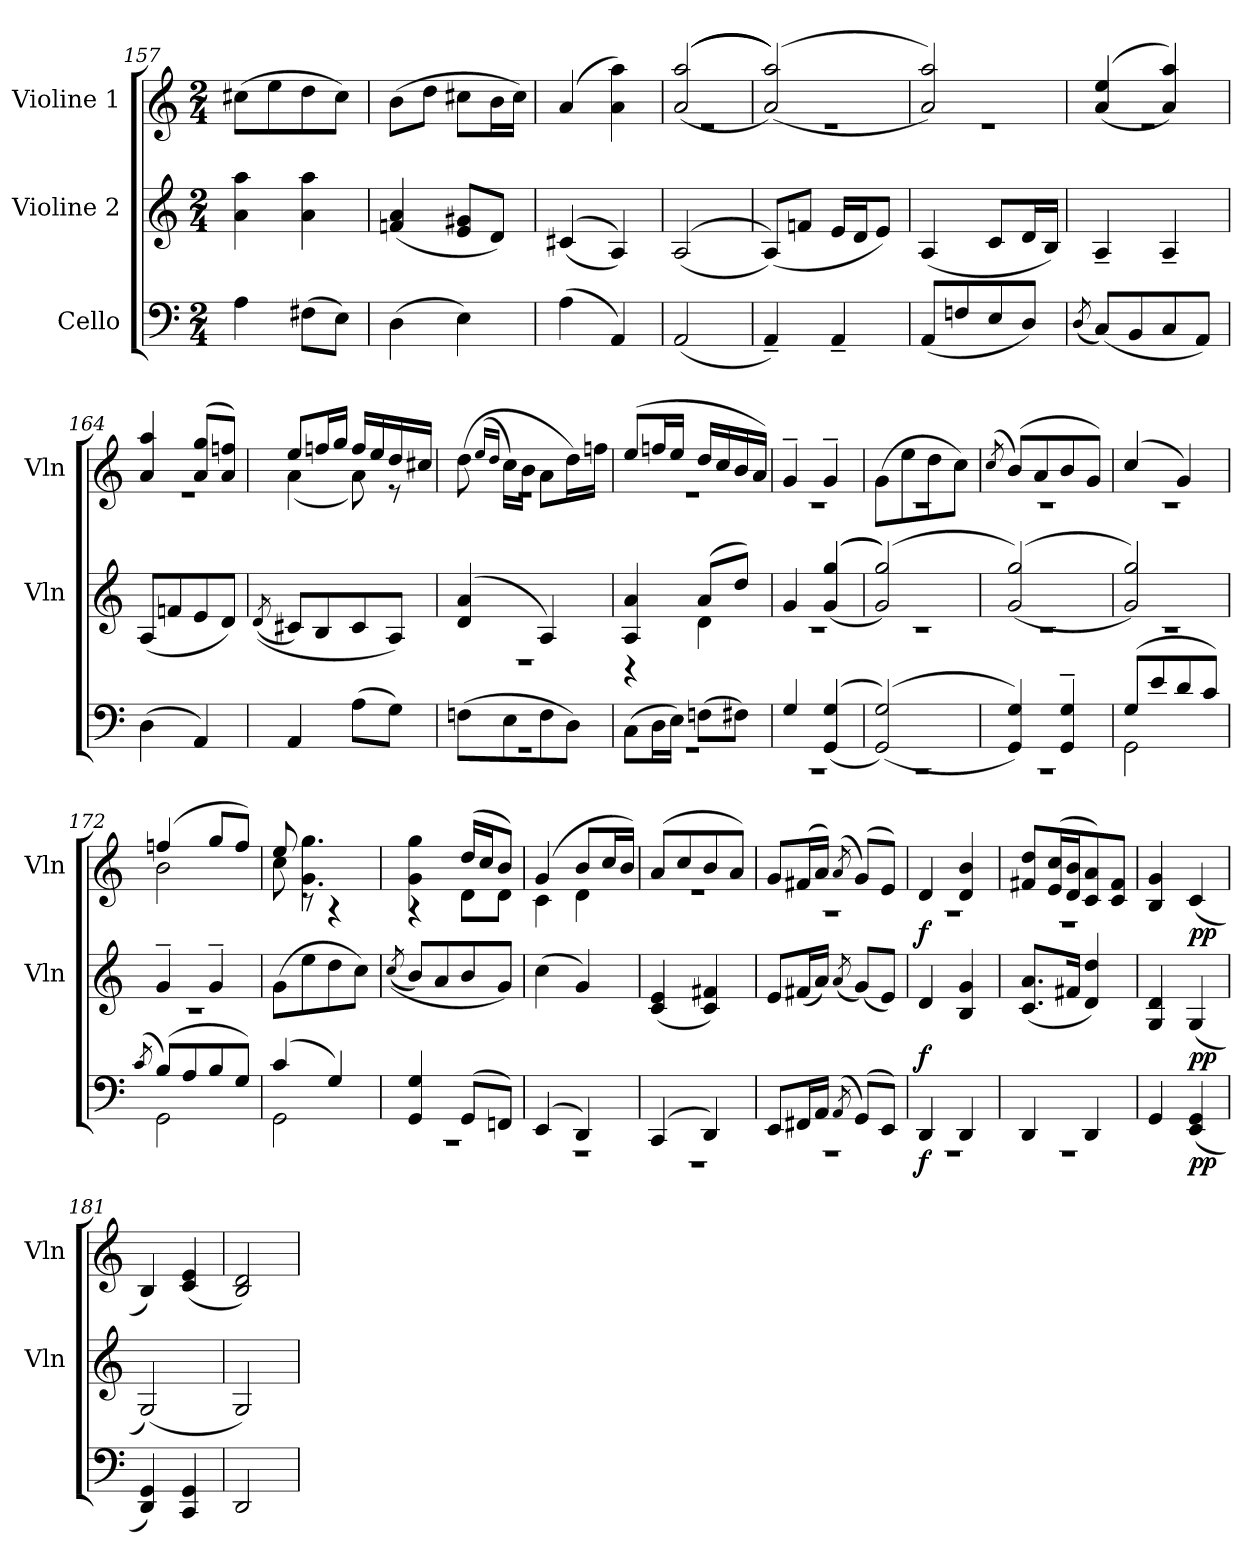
**kern	**dynam	**kern	**dynam	**kern	**dynam
*part3	*part3	*part2	*part2	*part1	*part1
*staff3	*staff3	*staff2	*staff2	*staff1	*staff1
*I"Cello	*	*I"Violine 2	*	*I"Violine 1	*
*	*	*I'Vln	*	*I'Vln	*
*clefF4	*	*clefG2	*	*clefG2	*
*M2/4	*	*M2/4	*	*M2/4	*
=157	=157	=157	=157	=157	=157
4A	.	4a 4aa	.	(>8cc#XL	.
.	.	.	.	8ee	.
(>8F#L	.	4a 4aa	.	8dd	.
8EJ)	.	.	.	8cc#J)	.
=158	=158	=158	=158	=158	=158
(>4D	.	(<4fn 4a	.	(>8bL	.
.	.	.	.	8ddJ	.
4E)	.	8e 8g#XL	.	8cc#XL	.
.	.	8dJ)	.	16bL	.
.	.	.	.	16cc#JJ)	.
=159	=159	=159	=159	=159	=159
(<4A	.	(<(<4c#X	.	(<4a	.
4AA)	.	4A))	.	4a 4aa)	.
!!LO:LB:g=z
=160	=160	=160	=160	=160	=160
*	*	*	*	*^	*
(<2AA	.	(<(<2A	.	(>(<(>(<2a/ 2aa/	2r	.
=161	=161	=161	=161	=161	=161	=161
4AA~)	.	(<8AL))	.	(>(<2a/ 2aa/))))	2r	.
.	.	8fnJ	.	.	.	.
4AA~	.	16eLL	.	.	.	.
.	.	16dJ	.	.	.	.
.	.	8eJ)	.	.	.	.
=162	=162	=162	=162	=162	=162	=162
(<8AAL	.	(<4A	.	2a/ 2aa/))	2r	.
8Fn	.	.	.	.	.	.
8E	.	8cL	.	.	.	.
8DJ)	.	16dL	.	.	.	.
.	.	16BJJ)	.	.	.	.
=163	=163	=163	=163	=163	=163	=163
(<8qD/J	.	.	.	.	.	.
(<8CL)	.	4A~	.	(>(<4a/ 4ee/	2r	.
8BB	.	.	.	.	.	.
8C	.	4A~	.	4a/ 4aa/))	.	.
8AAJ)	.	.	.	.	.	.
=164	=164	=164	=164	=164	=164	=164
(<4D	.	(<8AL	.	4a/ 4aa/	2r	.
.	.	8fn	.	.	.	.
4AA)	.	8e	.	(>8a/ 8gg/L	.	.
.	.	8dJ)	.	8a/ 8ffn/J)	.	.
=165	=165	=165	=165	=165	=165	=165
.	.	(<(<8qd/J	.	.	.	.
4AA	.	8c#XL)	.	8ee/L	(<4a\	.
.	.	8B	.	16ffn/L	.	.
.	.	.	.	16gg/JJ	.	.
(>8AL	.	8c#	.	16ff/LL	8a\)	.
.	.	.	.	16ee/	.	.
8GJ)	.	8AJ)	.	16dd/	8r	.
.	.	.	.	16cc#X/JJ	.	.
!!LO:LB:g=z	!!
=166	=166	=166	=166	=166	=166	=166
*^	*	*^	*	*	*	*
(>8Fn\L	2r	.	(<4d/ 4a/	2r	.	(>8dd\	2r	.
.	.	.	.	.	.	(<16qee/LL	.	.
.	.	.	.	.	.	16qdd/JJ	.	.
8E\	.	.	.	.	.	16cc\LL)	.	.
.	.	.	.	.	.	16b\JJ	.	.
8F\	.	.	4A/)	.	.	8a\L	.	.
8D\J)	.	.	.	.	.	16dd\L)	.	.
.	.	.	.	.	.	16ffn\JJ	.	.
=167	=167	=167	=167	=167	=167	=167	=167	=167
(>8C\L	2r	.	4A/ 4a/	4r	.	(>8ee/L	2r	.
16D\L	.	.	.	.	.	16ffn/L	.	.
16E\JJ)	.	.	.	.	.	16ee/JJ	.	.
(>8Fn\L	.	.	(>8a/L	4d\	.	16dd/LL	.	.
.	.	.	.	.	.	16cc/	.	.
8F#X\J)	.	.	8dd/J)	.	.	16b/	.	.
.	.	.	.	.	.	16a/JJ)	.	.
=168	=168	=168	=168	=168	=168	=168	=168	=168
4G/	2r	.	4g/	2r	.	4g~/	2r	.
(>(<4GG/ 4G/	.	.	(<(<(>4g/ 4gg/	.	.	4g~/	.	.
=169	=169	=169	=169	=169	=169	=169	=169	=169
(>(<2GG/ 2G/))	2r	.	(>2g/ 2gg/)))	2r	.	(>8g\L	2r	.
.	.	.	.	.	.	8ee\	.	.
.	.	.	.	.	.	8dd\	.	.
.	.	.	.	.	.	8cc\J)	.	.
=170	=170	=170	=170	=170	=170	=170	=170	=170
.	.	.	.	.	.	(<8qcc/J	.	.
4GG/ 4G/))	2r	.	(<(>2g/ 2gg/)	2r	.	(<8b/L)	2r	.
.	.	.	.	.	.	8a/	.	.
4GG~/ 4G~/	.	.	.	.	.	8b/	.	.
.	.	.	.	.	.	8g/J)	.	.
=171	=171	=171	=171	=171	=171	=171	=171	=171
(>8G/L	2GG\	.	2g/ 2gg/))	2r	.	(>4cc/	2r	.
8e/	.	.	.	.	.	.	.	.
8d/	.	.	.	.	.	4g/)	.	.
8c/J)	.	.	.	.	.	.	.	.
=172	=172	=172	=172	=172	=172	=172	=172	=172
(<8qc/J	.	.	.	.	.	.	.	.
(<8B/L)	2GG\	.	4g~/	2r	.	(>4ffn/	2b\	.
8A/	.	.	.	.	.	.	.	.
8B/	.	.	4g~/	.	.	8gg/L	.	.
8G/J)	.	.	.	.	.	8ff/J)	.	.
*	*	*	*v	*v	*	*	*	*
!!LO:LB:g=z	!!
=173	=173	=173	=173	=173	=173	=173	=173
(>4c/	2GG\	.	(>8gL	.	8ee/	8cc\	.
.	.	.	8ee	.	4.g\ 4.gg\	8r	.
4G/)	.	.	8dd	.	.	4r	.
.	.	.	8ccJ)	.	.	.	.
=174	=174	=174	=174	=174	=174	=174	=174
.	.	.	(<(<8qcc/	.	.	.	.
4GG/ 4G/	2r	.	8bL)	.	4g\ 4gg\	4r	.
.	.	.	8a	.	.	.	.
(<8GG/L	.	.	8b	.	(>16dd/LL	8d\L	.
.	.	.	.	.	16cc/J	.	.
8FFn/J)	.	.	8gJ)	.	8b/J)	8d\J	.
=175	=175	=175	=175	=175	=175	=175	=175
(<4EE/	2r	.	(<4cc	.	(>4g/	4c\	.
4DD/)	.	.	4g)	.	8b/L	4d\	.
.	.	.	.	.	16cc/L	.	.
.	.	.	.	.	16b/JJ)	.	.
=176	=176	=176	=176	=176	=176	=176	=176
(<4CC/	2r	.	(>4c 4e	.	(<8a/L	2r	.
.	.	.	.	.	8cc/	.	.
4DD/)	.	.	4c 4f#)	.	8b/	.	.
.	.	.	.	.	8a/J)	.	.
=177	=177	=177	=177	=177	=177	=177	=177
8EE/L	2r	.	8eL	.	8g/L	2r	.
16FF#/L	.	.	(<16f#L	.	(<16f#/L	.	.
16AA/JJ	.	.	16aJJ)	.	16a/JJ)	.	.
(<8qAA/	.	.	(<8qa/	.	(<8qa/	.	.
(<8GG/L)	.	.	(<8gL)	.	(<8g/L)	.	.
8EE/J)	.	.	8eJ)	.	8e/J)	.	.
=178	=178	=178	=178	=178	=178	=178	=178
!	!	!LO:DY:b	!	!LO:DY:b	!	!	!LO:DY:b
4DD/	2r	f	4d	f	4d/	2r	f
4DD/	.	.	4B 4g	.	4d/ 4b/	.	.
=179	=179	=179	=179	=179	=179	=179	=179
4DD/	2r	.	(>8.c 8.aL	.	8f#/ 8dd/L	2r	.
.	.	.	.	.	(<16e/ 16cc/L	.	.
.	.	.	16f#Jk	.	16d/ 16b/J	.	.
4DD/	.	.	4d 4dd)	.	8c/ 8a/)	.	.
.	.	.	.	.	8c/ 8f#/J	.	.
*v	*v	*	*	*	*v	*v	*
!!LO:LB:g=z
=180	=180	=180	=180	=180	=180
4GG	.	4G 4d	.	4B 4g	.
!	!LO:DY:b	!	!LO:DY:b	!	!LO:DY:b
(<4EE 4GG	pp	(<4G	pp	(<4c	pp
=181	=181	=181	=181	=181	=181
4DD 4GG)	.	(<2G)	.	4B)	.
4CC 4GG	.	.	.	(<4c 4e	.
=182	=182	=182	=182	=182	=182
2DD	.	2G)	.	2B 2d)	.
=	=	=	=	=	=
*-	*-	*-	*-	*-	*-
